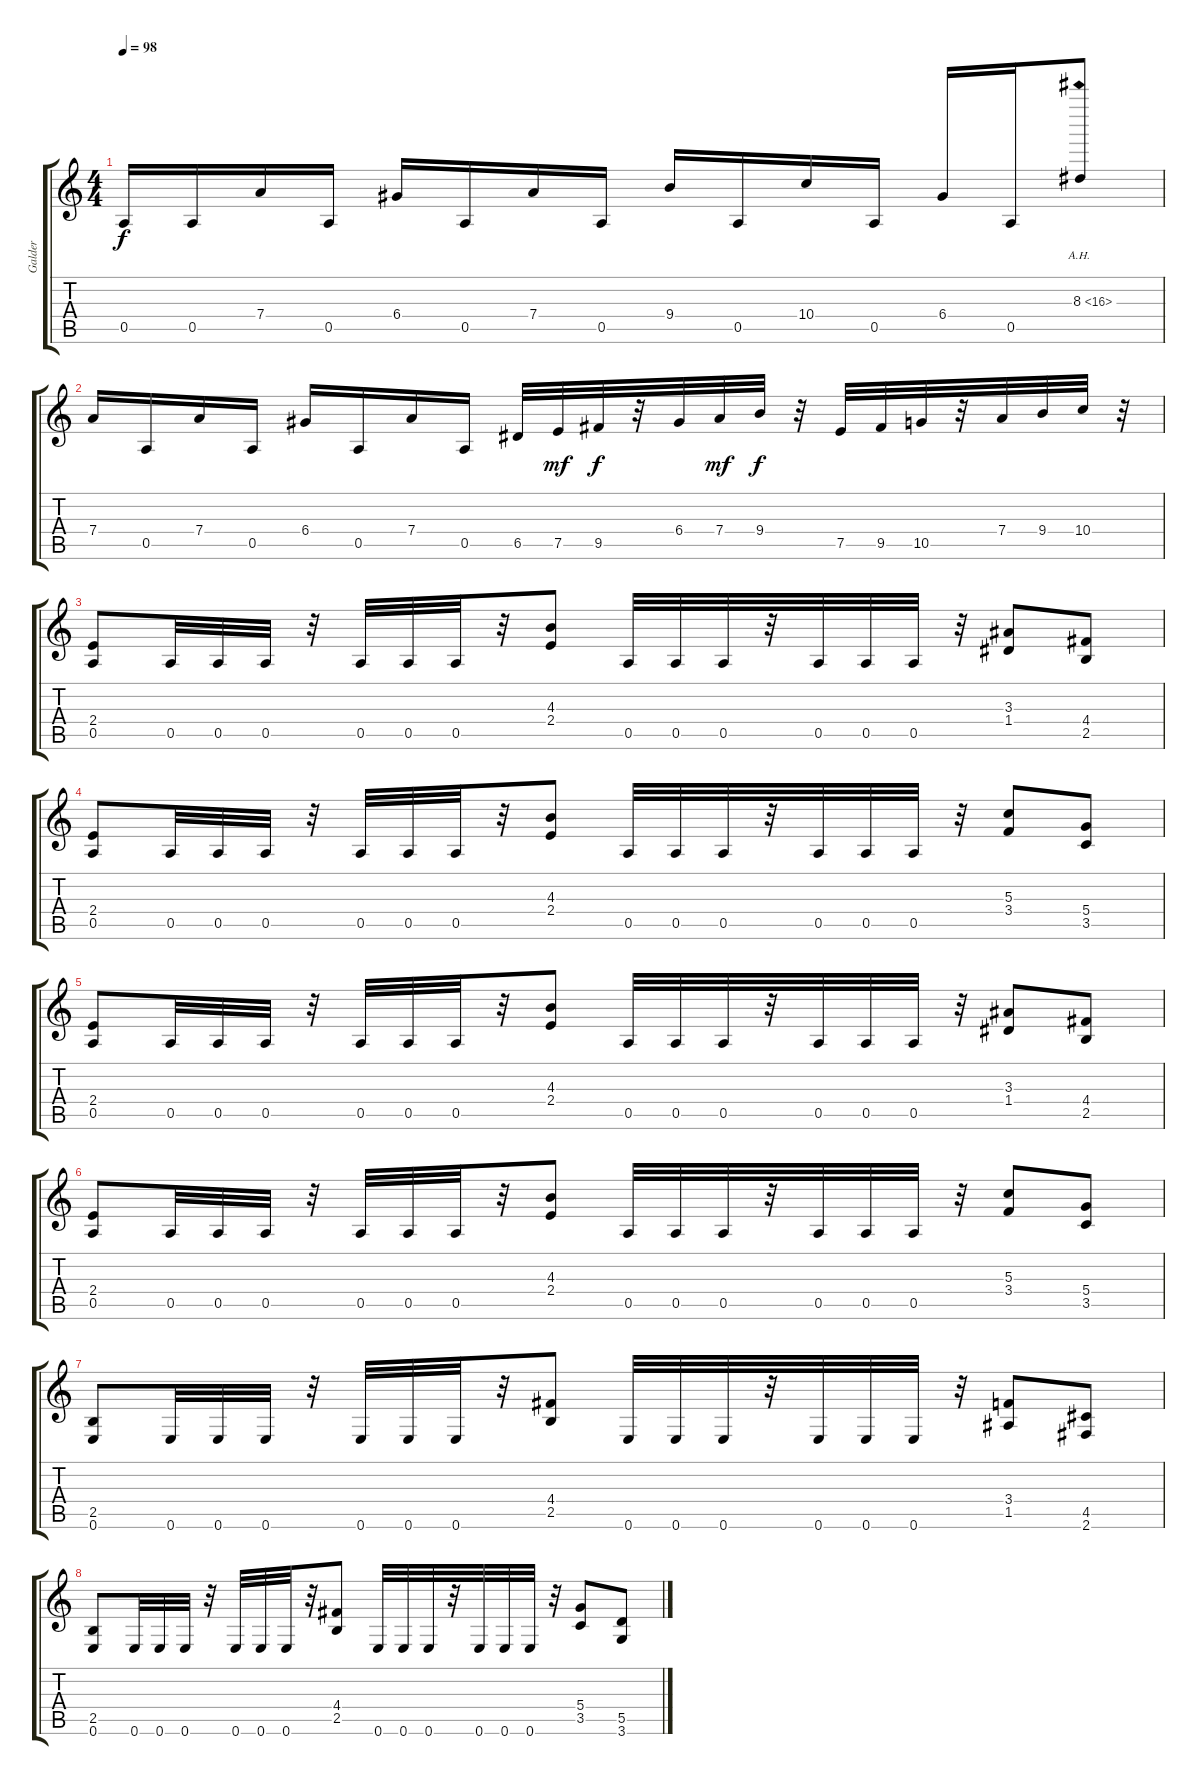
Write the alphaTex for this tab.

\track ("Galder" "Galder") {instrument overdrivenguitar}
\staff {score tabs}
\tuning (E4 B3 G3 D3 A2 E2) {hide}
\ts (4 4)
\tempo 98
\clef g2
\ks c
0.5.16{dy f} 0.5.16 7.4.16 0.5.16 6.4.16 0.5.16 7.4.16 0.5.16 9.4.16 0.5.16 10.4.16 0.5.16 6.4.16 0.5.16 8.3{ah 8}.8 |
7.4.16 0.5.16 7.4.16 0.5.16 6.4.16 0.5.16 7.4.16 0.5.16 6.5.32 7.5.32{dy mf} 9.5.32{dy f} r.32 6.4.32 7.4.32{dy mf} 9.4.32{dy f} r.32 7.5.32 9.5.32 10.5.32 r.32 7.4.32 9.4.32 10.4.32 r.32 |
(2.4 0.5).8 0.5.32 0.5.32 0.5.32 r.32 0.5.32 0.5.32 0.5.32 r.32 (4.3 2.4).8 0.5.32 0.5.32 0.5.32 r.32 0.5.32 0.5.32 0.5.32 r.32 (3.3 1.4).8 (4.4 2.5).8 |
(2.4 0.5).8 0.5.32 0.5.32 0.5.32 r.32 0.5.32 0.5.32 0.5.32 r.32 (4.3 2.4).8 0.5.32 0.5.32 0.5.32 r.32 0.5.32 0.5.32 0.5.32 r.32 (5.3 3.4).8 (5.4 3.5).8 |
(2.4 0.5).8 0.5.32 0.5.32 0.5.32 r.32 0.5.32 0.5.32 0.5.32 r.32 (4.3 2.4).8 0.5.32 0.5.32 0.5.32 r.32 0.5.32 0.5.32 0.5.32 r.32 (3.3 1.4).8 (4.4 2.5).8 |
(2.4 0.5).8 0.5.32 0.5.32 0.5.32 r.32 0.5.32 0.5.32 0.5.32 r.32 (4.3 2.4).8 0.5.32 0.5.32 0.5.32 r.32 0.5.32 0.5.32 0.5.32 r.32 (5.3 3.4).8 (5.4 3.5).8 |
(2.5 0.6).8 0.6.32 0.6.32 0.6.32 r.32 0.6.32 0.6.32 0.6.32 r.32 (4.4 2.5).8 0.6.32 0.6.32 0.6.32 r.32 0.6.32 0.6.32 0.6.32 r.32 (3.4 1.5).8 (4.5 2.6).8 |
(2.5 0.6).8 0.6.32 0.6.32 0.6.32 r.32 0.6.32 0.6.32 0.6.32 r.32 (4.4 2.5).8 0.6.32 0.6.32 0.6.32 r.32 0.6.32 0.6.32 0.6.32 r.32 (5.4 3.5).8 (5.5 3.6).8
